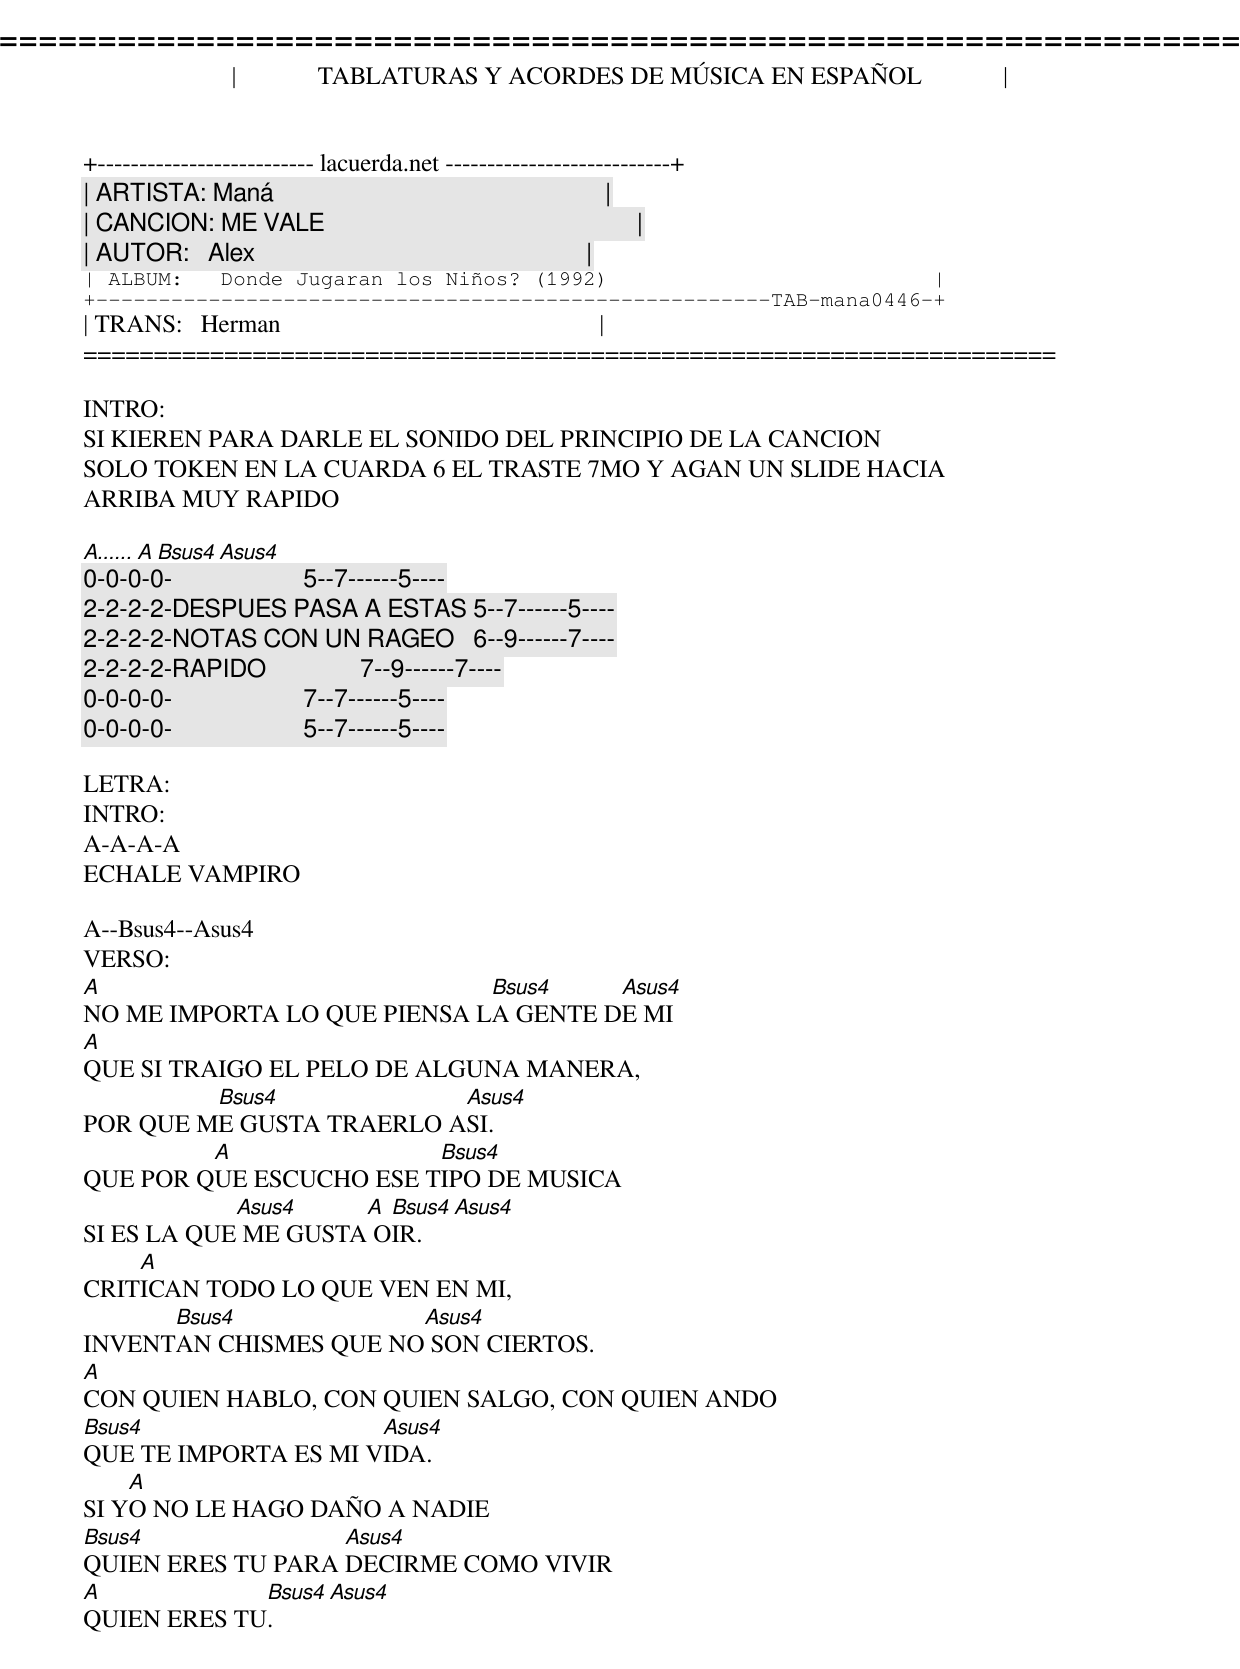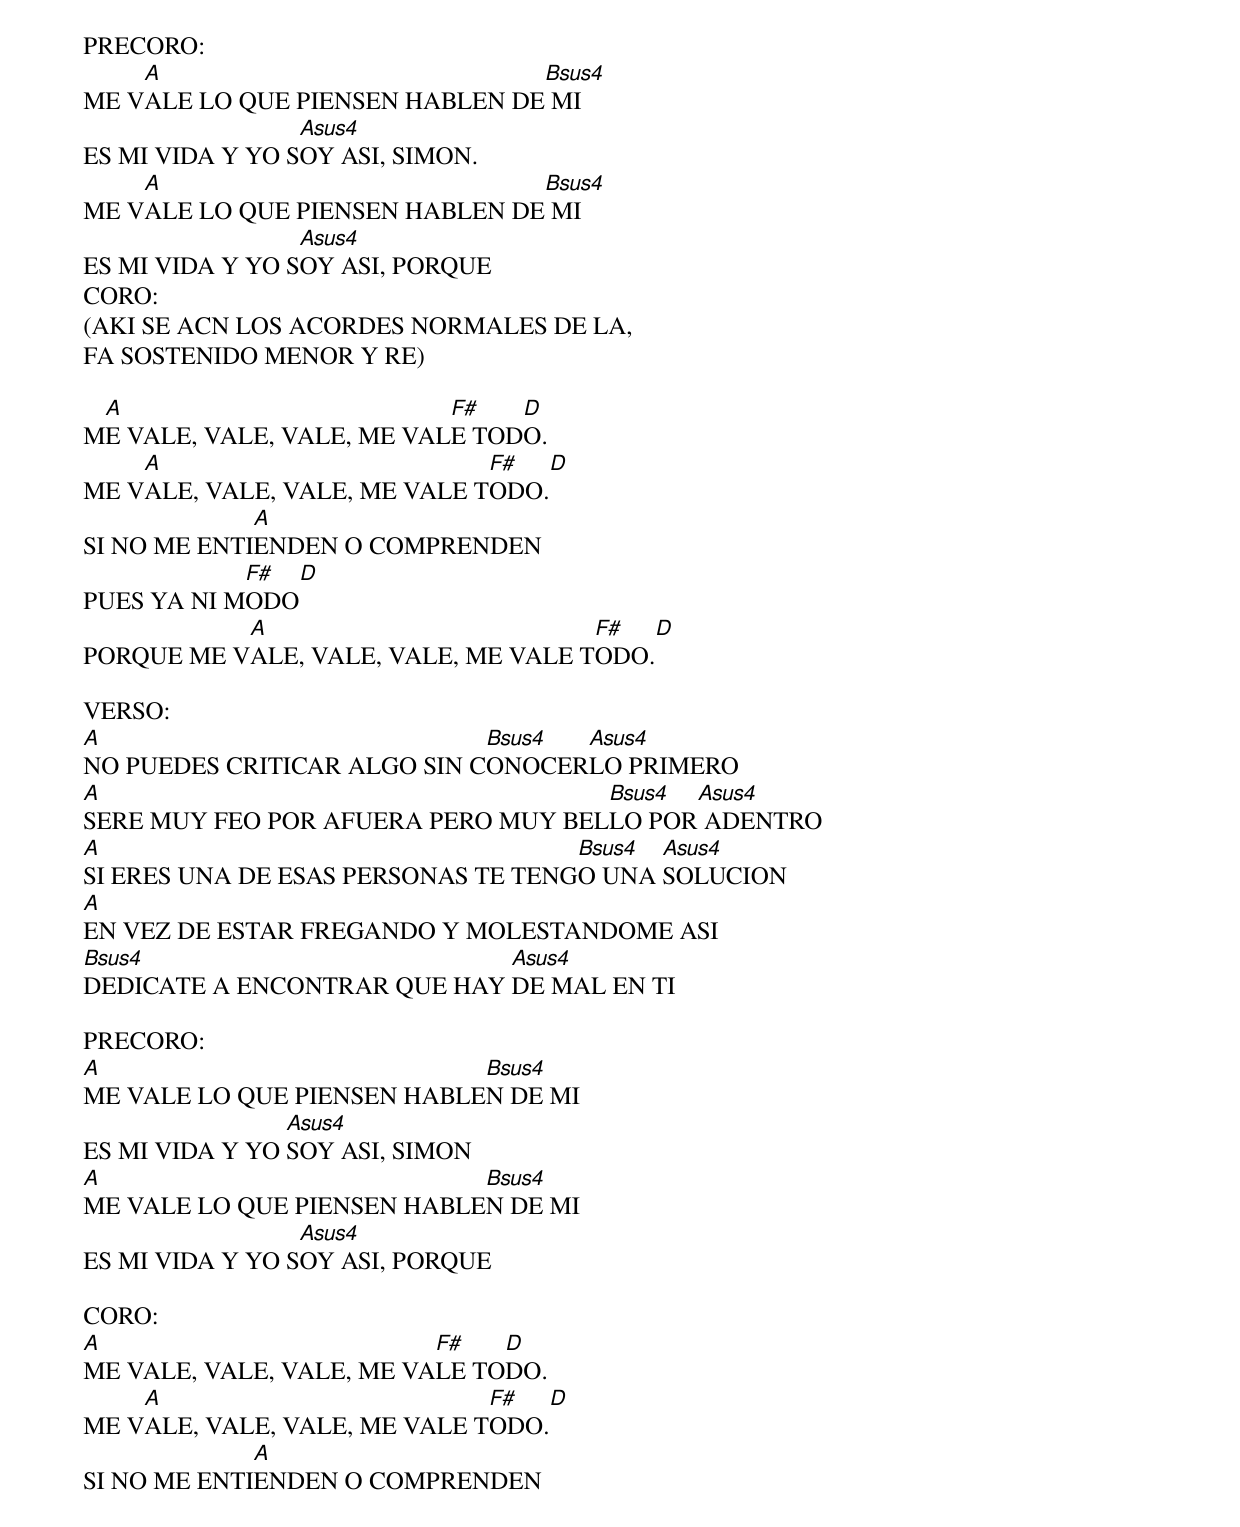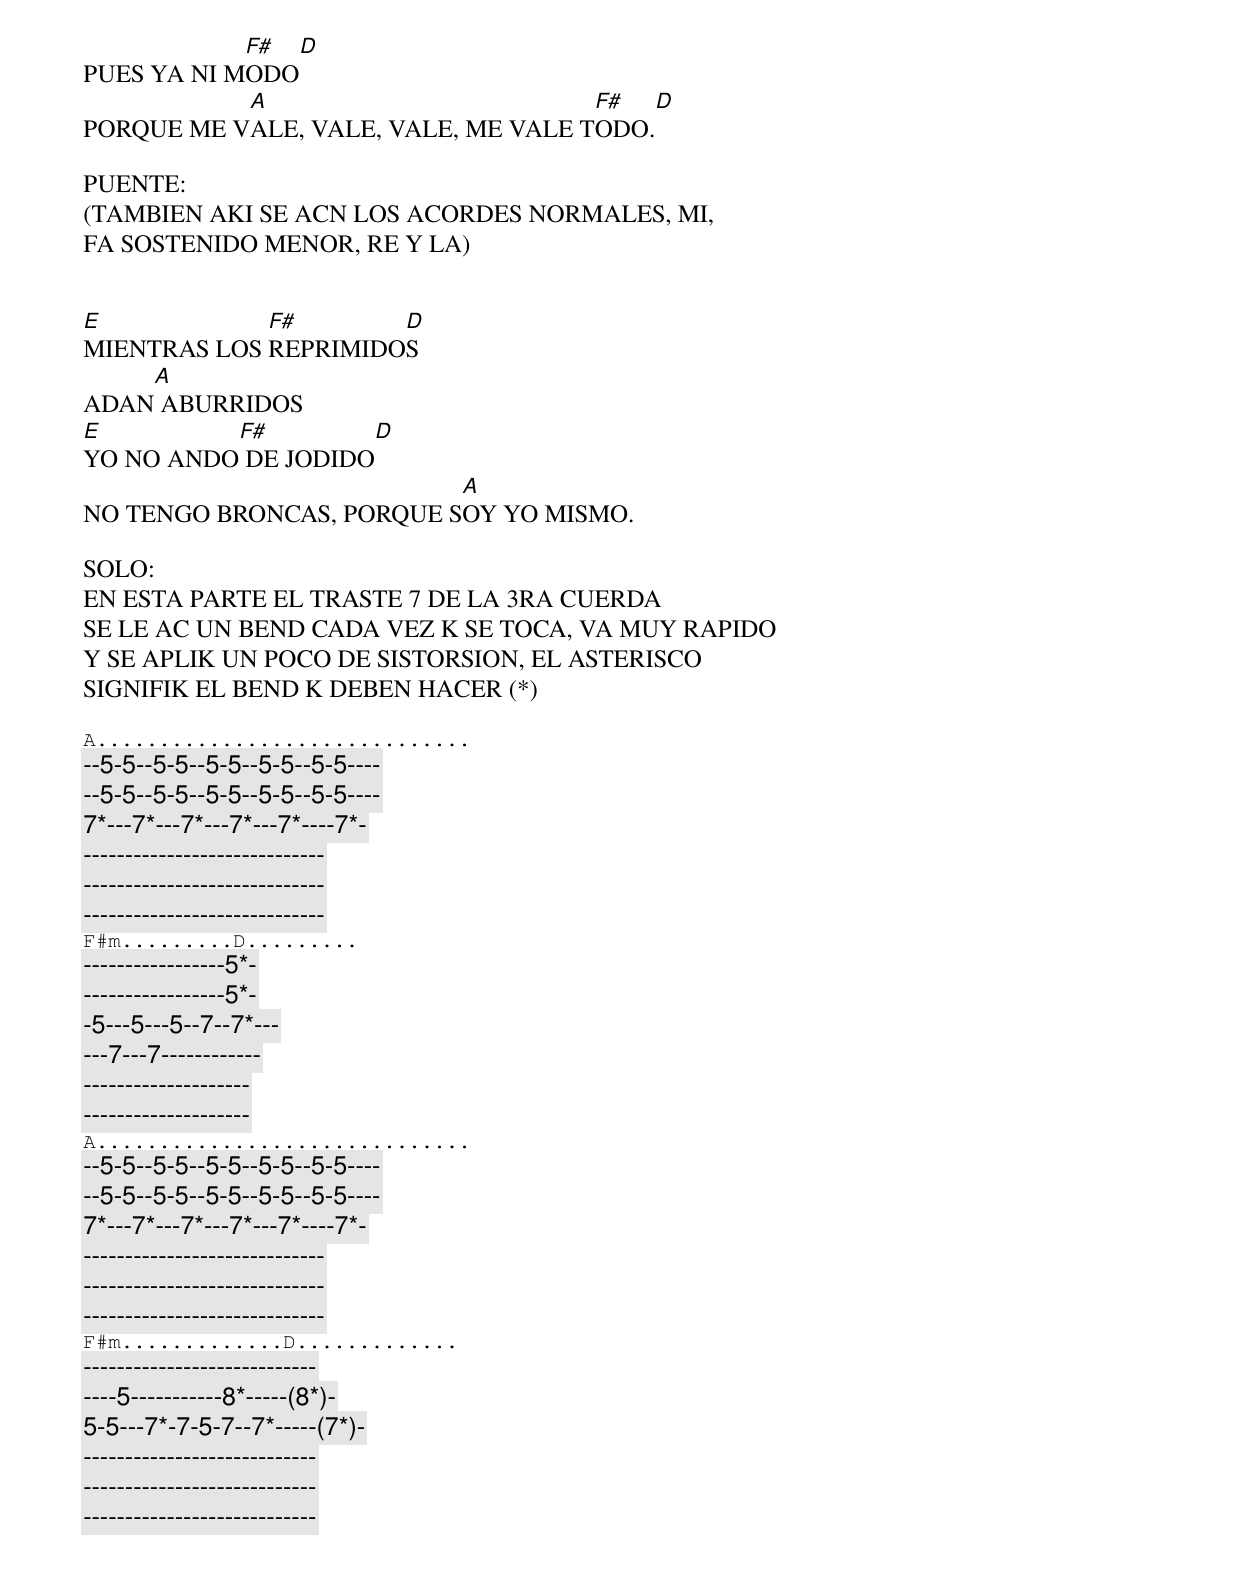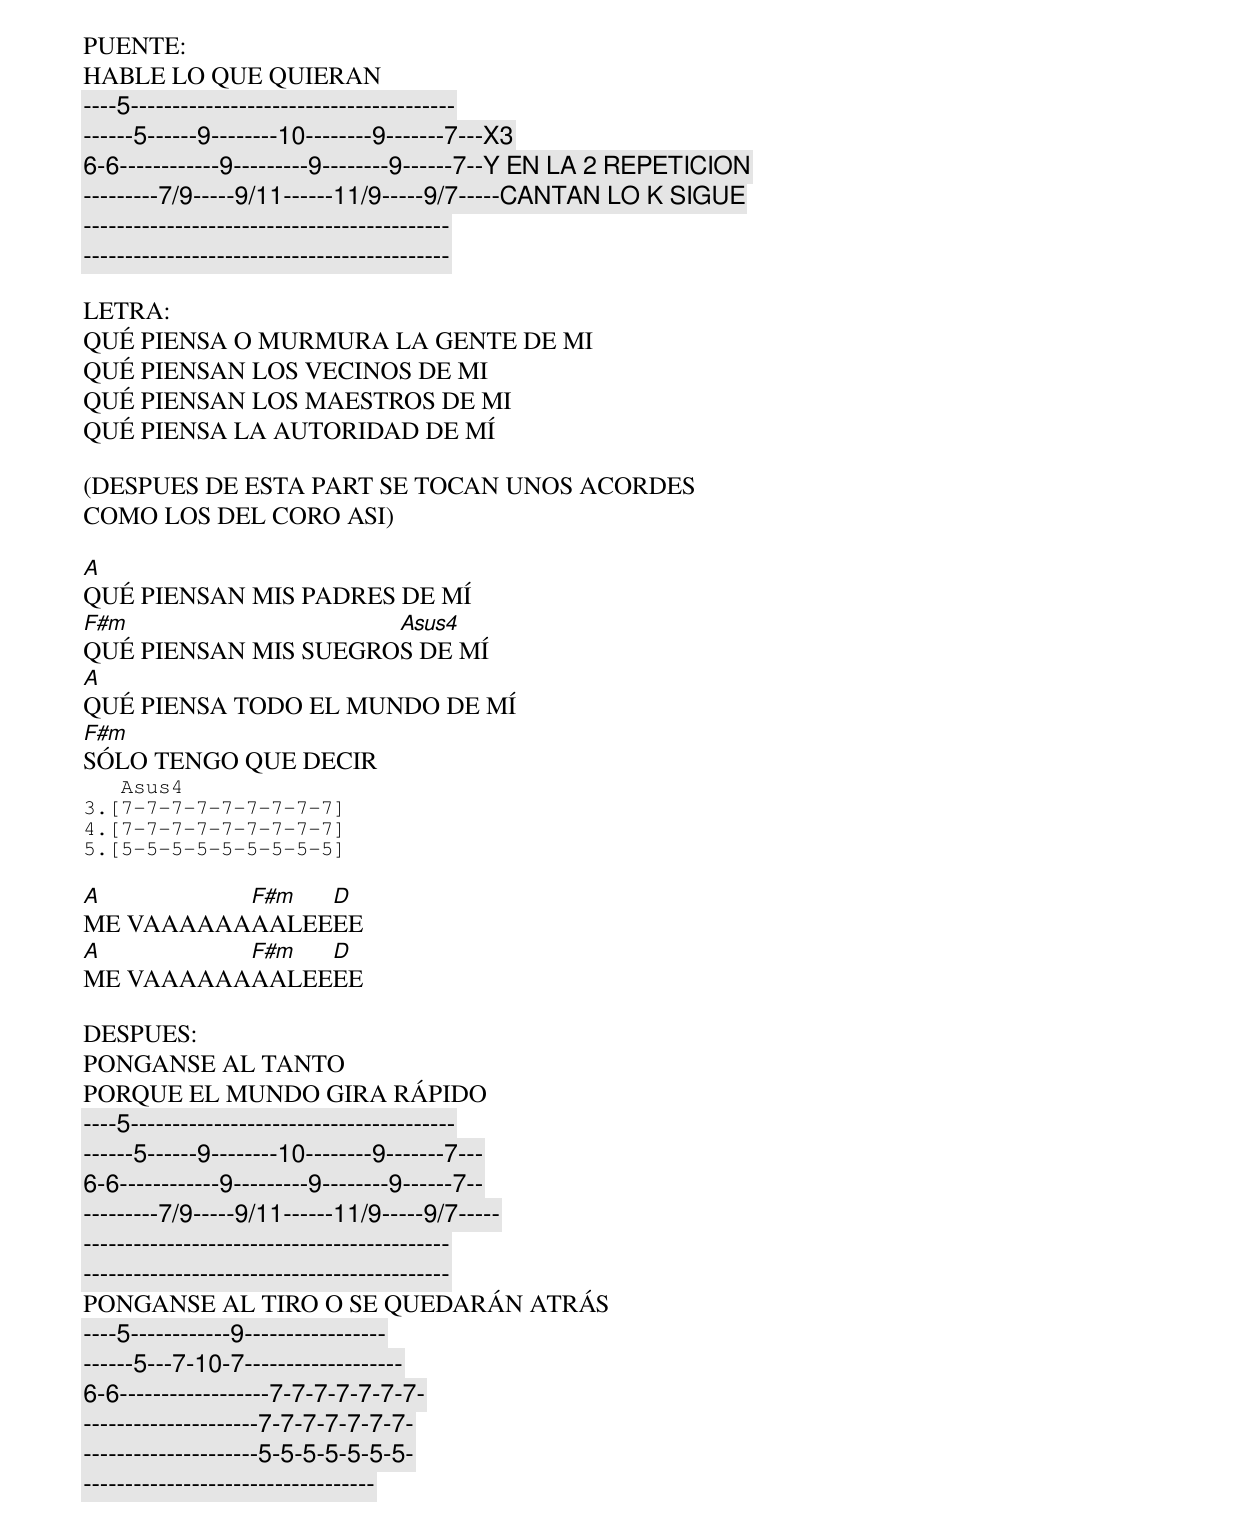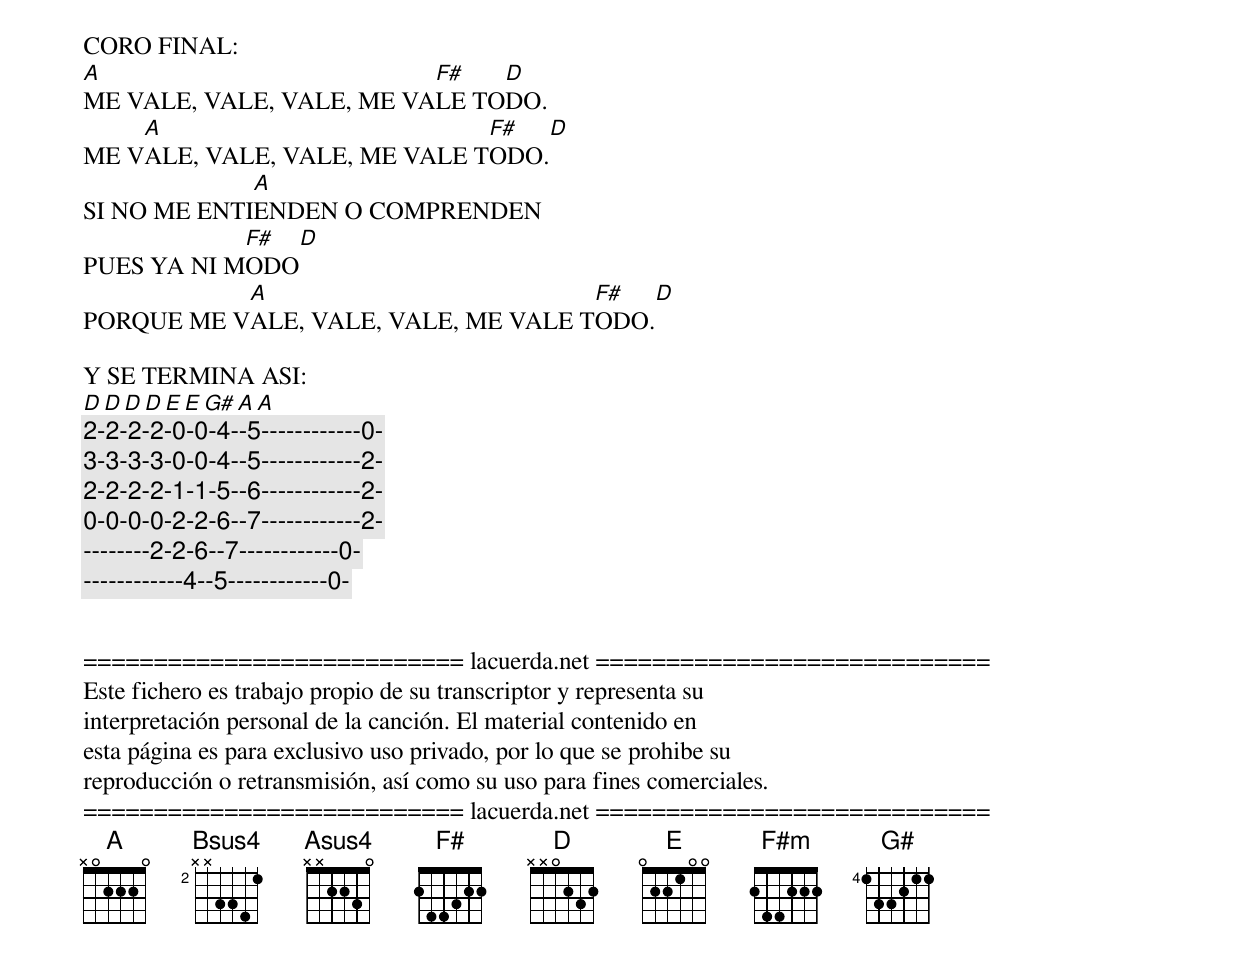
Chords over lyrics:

=====================================================================
|             TABLATURAS Y ACORDES DE MÚSICA EN ESPAÑOL             |
+-------------------------- lacuerda.net ---------------------------+
| ARTISTA: Maná                                                     |
| CANCION: ME VALE                                                  |
| AUTOR:   Alex                                                     |
| ALBUM:   Donde Jugaran los Niños? (1992)                          |
+------------------------------------------------------TAB-mana0446-+
| TRANS:   Herman                                                   |
=====================================================================

INTRO:
SI KIEREN PARA DARLE EL SONIDO DEL PRINCIPIO DE LA CANCION
SOLO TOKEN EN LA CUARDA 6 EL TRASTE 7MO Y AGAN UN SLIDE HACIA
ARRIBA MUY RAPIDO

 A......                        A  Bsus4  Asus4
[0-0-0-0-]                     [5--7------5----]
[2-2-2-2-]DESPUES PASA A ESTAS [5--7------5----]
[2-2-2-2-]NOTAS CON UN RAGEO   [6--9------7----]
[2-2-2-2-]RAPIDO               [7--9------7----]
[0-0-0-0-]                     [7--7------5----]
[0-0-0-0-]                     [5--7------5----]

LETRA:
INTRO:
A-A-A-A
ECHALE VAMPIRO

A--Bsus4--Asus4
VERSO:
A                            Bsus4    Asus4
NO ME IMPORTA LO QUE PIENSA LA GENTE DE MI
A
QUE SI TRAIGO EL PELO DE ALGUNA MANERA,
         Bsus4            Asus4
POR QUE ME GUSTA TRAERLO ASI.
         A               Bsus4
QUE POR QUE ESCUCHO ESE TIPO DE MUSICA
            Asus4    A Bsus4 Asus4
SI ES LA QUE ME GUSTA OIR.
    A
CRITICAN TODO LO QUE VEN EN MI,
      Bsus4            Asus4
INVENTAN CHISMES QUE NO SON CIERTOS.
A
CON QUIEN HABLO, CON QUIEN SALGO, CON QUIEN ANDO
Bsus4                 Asus4
QUE TE IMPORTA ES MI VIDA.
    A
SI YO NO LE HAGO DAÑO A NADIE
Bsus4              Asus4
QUIEN ERES TU PARA DECIRME COMO VIVIR
A            Bsus4 Asus4
QUIEN ERES TU.

PRECORO:
    A                           Bsus4
ME VALE LO QUE PIENSEN HABLEN DE MI
                 Asus4
ES MI VIDA Y YO SOY ASI, SIMON.
    A                           Bsus4
ME VALE LO QUE PIENSEN HABLEN DE MI
                 Asus4
ES MI VIDA Y YO SOY ASI, PORQUE
CORO:
(AKI SE ACN LOS ACORDES NORMALES DE LA,
FA SOSTENIDO MENOR Y RE)

 A                         F#   D
ME VALE, VALE, VALE, ME VALE TODO.
    A                         F#   D
ME VALE, VALE, VALE, ME VALE TODO.
             A
SI NO ME ENTIENDEN O COMPRENDEN
            F#  D
PUES YA NI MODO
           A                         F#   D
PORQUE ME VALE, VALE, VALE, ME VALE TODO.

VERSO:
A                            Bsus4 Asus4
NO PUEDES CRITICAR ALGO SIN CONOCERLO PRIMERO
A                                   Bsus4 Asus4
SERE MUY FEO POR AFUERA PERO MUY BELLO POR ADENTRO
A                                   Bsus4 Asus4
SI ERES UNA DE ESAS PERSONAS TE TENGO UNA SOLUCION
A
EN VEZ DE ESTAR FREGANDO Y MOLESTANDOME ASI
Bsus4                        Asus4
DEDICATE A ENCONTRAR QUE HAY DE MAL EN TI

PRECORO:
A                           Bsus4
ME VALE LO QUE PIENSEN HABLEN DE MI
                Asus4
ES MI VIDA Y YO SOY ASI, SIMON
A                           Bsus4
ME VALE LO QUE PIENSEN HABLEN DE MI
                 Asus4
ES MI VIDA Y YO SOY ASI, PORQUE

CORO:
A                         F#   D
ME VALE, VALE, VALE, ME VALE TODO.
    A                         F#   D
ME VALE, VALE, VALE, ME VALE TODO.
             A
SI NO ME ENTIENDEN O COMPRENDEN
            F#  D
PUES YA NI MODO
           A                         F#   D
PORQUE ME VALE, VALE, VALE, ME VALE TODO.

PUENTE:
(TAMBIEN AKI SE ACN LOS ACORDES NORMALES, MI,
FA SOSTENIDO MENOR, RE Y LA)


E            F#       D
MIENTRAS LOS REPRIMIDOS
    A
ADAN ABURRIDOS
E         F#        D
YO NO ANDO DE JODIDO
                          A
NO TENGO BRONCAS, PORQUE SOY YO MISMO.

SOLO:
EN ESTA PARTE EL TRASTE 7 DE LA 3RA CUERDA
SE LE AC UN BEND CADA VEZ K SE TOCA, VA MUY RAPIDO
Y SE APLIK UN POCO DE SISTORSION, EL ASTERISCO
SIGNIFIK EL BEND K DEBEN HACER (*)

A..............................
[--5-5--5-5--5-5--5-5--5-5----]
[--5-5--5-5--5-5--5-5--5-5----]
[7*---7*---7*---7*---7*----7*-]
[-----------------------------]
[-----------------------------]
[-----------------------------]
F#m.........D.........
[-----------------5*-]
[-----------------5*-]
[-5---5---5--7--7*---]
[---7---7------------]
[--------------------]
[--------------------]
A..............................
[--5-5--5-5--5-5--5-5--5-5----]
[--5-5--5-5--5-5--5-5--5-5----]
[7*---7*---7*---7*---7*----7*-]
[-----------------------------]
[-----------------------------]
[-----------------------------]
F#m.............D.............
[----------------------------]
[----5-----------8*-----(8*)-]
[5-5---7*-7-5-7--7*-----(7*)-]
[----------------------------]
[----------------------------]
[----------------------------]

PUENTE:
HABLE LO QUE QUIERAN
[----5---------------------------------------]
[------5------9--------10--------9-------7---]X3
[6-6------------9---------9--------9------7--]Y EN LA 2 REPETICION
[---------7/9-----9/11------11/9-----9/7-----]CANTAN LO K SIGUE
[--------------------------------------------]
[--------------------------------------------]

LETRA:
QUÉ PIENSA O MURMURA LA GENTE DE MI
QUÉ PIENSAN LOS VECINOS DE MI
QUÉ PIENSAN LOS MAESTROS DE MI
QUÉ PIENSA LA AUTORIDAD DE MÍ

(DESPUES DE ESTA PART SE TOCAN UNOS ACORDES
COMO LOS DEL CORO ASI)

A
QUÉ PIENSAN MIS PADRES DE MÍ
F#m                   Asus4
QUÉ PIENSAN MIS SUEGROS DE MÍ
A
QUÉ PIENSA TODO EL MUNDO DE MÍ
F#m
SÓLO TENGO QUE DECIR
   Asus4
3.[7-7-7-7-7-7-7-7-7]
4.[7-7-7-7-7-7-7-7-7]
5.[5-5-5-5-5-5-5-5-5]

A         F#m  D
ME VAAAAAAAALEEEE
A         F#m  D
ME VAAAAAAAALEEEE

DESPUES:
PONGANSE AL TANTO
PORQUE EL MUNDO GIRA RÁPIDO
[----5---------------------------------------]
[------5------9--------10--------9-------7---]
[6-6------------9---------9--------9------7--]
[---------7/9-----9/11------11/9-----9/7-----]
[--------------------------------------------]
[--------------------------------------------]
PONGANSE AL TIRO O SE QUEDARÁN ATRÁS
[----5------------9-----------------]
[------5---7-10-7-------------------]
[6-6------------------7-7-7-7-7-7-7-]
[---------------------7-7-7-7-7-7-7-]
[---------------------5-5-5-5-5-5-5-]
[-----------------------------------]

CORO FINAL:
A                         F#   D
ME VALE, VALE, VALE, ME VALE TODO.
    A                         F#   D
ME VALE, VALE, VALE, ME VALE TODO.
             A
SI NO ME ENTIENDEN O COMPRENDEN
            F#  D
PUES YA NI MODO
           A                         F#   D
PORQUE ME VALE, VALE, VALE, ME VALE TODO.

Y SE TERMINA ASI:
 D D D D E E G# A            A
[2-2-2-2-0-0-4--5------------0-]
[3-3-3-3-0-0-4--5------------2-]
[2-2-2-2-1-1-5--6------------2-]
[0-0-0-0-2-2-6--7------------2-]
[--------2-2-6--7------------0-]
[------------4--5------------0-]


=========================== lacuerda.net ============================
Este fichero es trabajo propio de su transcriptor y representa su
interpretación personal de la canción. El material contenido en
esta página es para exclusivo uso privado, por lo que se prohibe su
reproducción o retransmisión, así como su uso para fines comerciales.
=========================== lacuerda.net ============================
